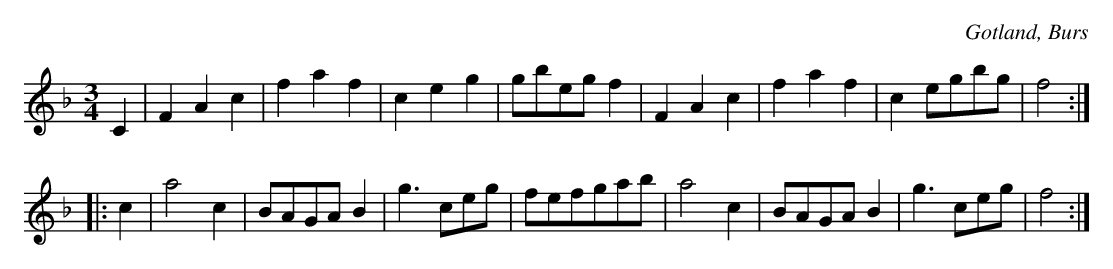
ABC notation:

X:1
T:
O:Gotland, Burs
M:3/4
L:1/8
K:F
C2|F2 A2 c2|f2 a2 f2|c2 e2 g2|gbeg f2|F2 A2 c2|f2 a2 f2 |c2 egbg|f4::
c2|a4 c2|BAGA B2|g3 ceg|fefgab|a4 c2|BAGA B2|g3 ceg|f4:|
